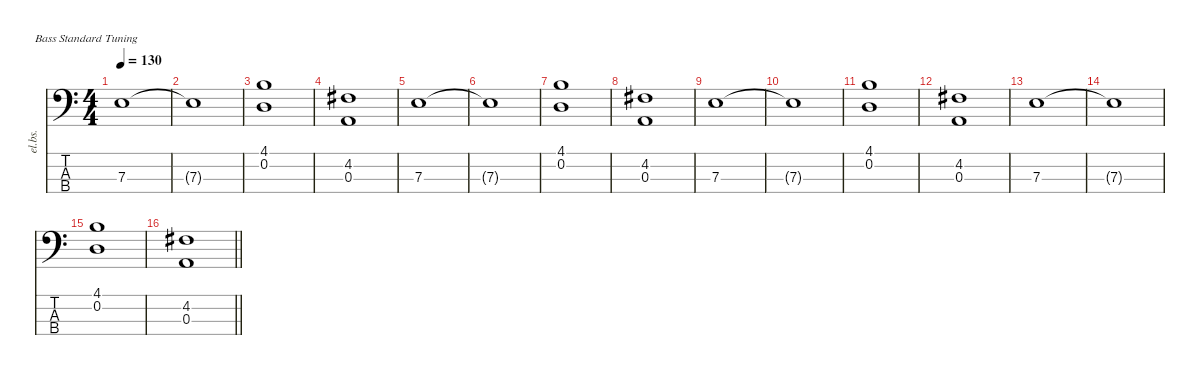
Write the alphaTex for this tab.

\defaultSystemsLayout 4
\hideDynamics
\bracketExtendMode nobrackets
\otherSystemsTrackNameOrientation horizontal
\track ("Lead Cliff I" "el.bs.") {instrument electricbassfinger}
\staff {score tabs}
\tuning (G2 D2 A1 E1)
\ts (4 4)
\tempo 130
\clef f4
\ks c
7.3.1{dy f instrument lead1square beam Down} |
7.3{t}.1{beam Down} |
(4.1 0.2).1{beam Down} |
(4.2{acc #} 0.3).1{beam Up} |
7.3.1{instrument lead1square beam Down} |
7.3{t}.1{beam Down} |
(4.1 0.2).1{beam Down} |
(4.2{acc #} 0.3).1{beam Up} |
7.3.1{instrument lead1square beam Down} |
7.3{t}.1{beam Down} |
(4.1 0.2).1{beam Down} |
(4.2{acc #} 0.3).1{beam Up} |
7.3.1{instrument lead1square beam Down} |
7.3{t}.1{beam Down} |
(4.1 0.2).1{beam Down} |
\barLineRight lightlight
(4.2{acc #} 0.3).1{beam Up}
